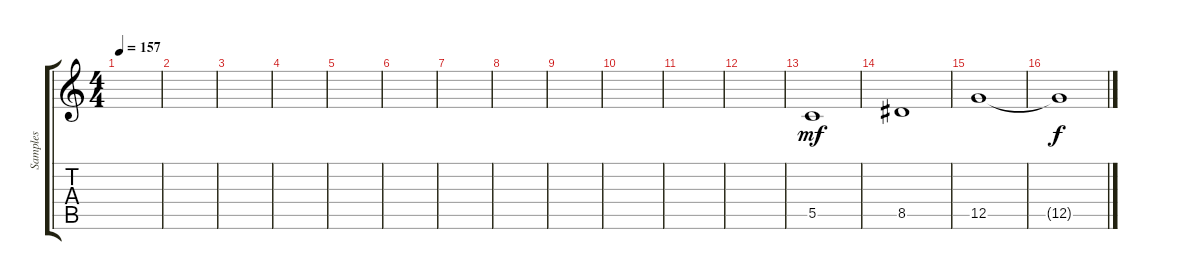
\track ("Samples" "Samples") {instrument overdrivenguitar}
\staff {score tabs}
\tuning (D4 A3 F3 C3 G2 C2) {hide}
\ts (4 4)
\tempo 157
\clef g2
\ks c
|
|
|
|
|
|
|
|
|
|
|
|
5.5.1{dy mf} |
8.5.1 |
12.5.1 |
12.5{t}.1{dy f}
